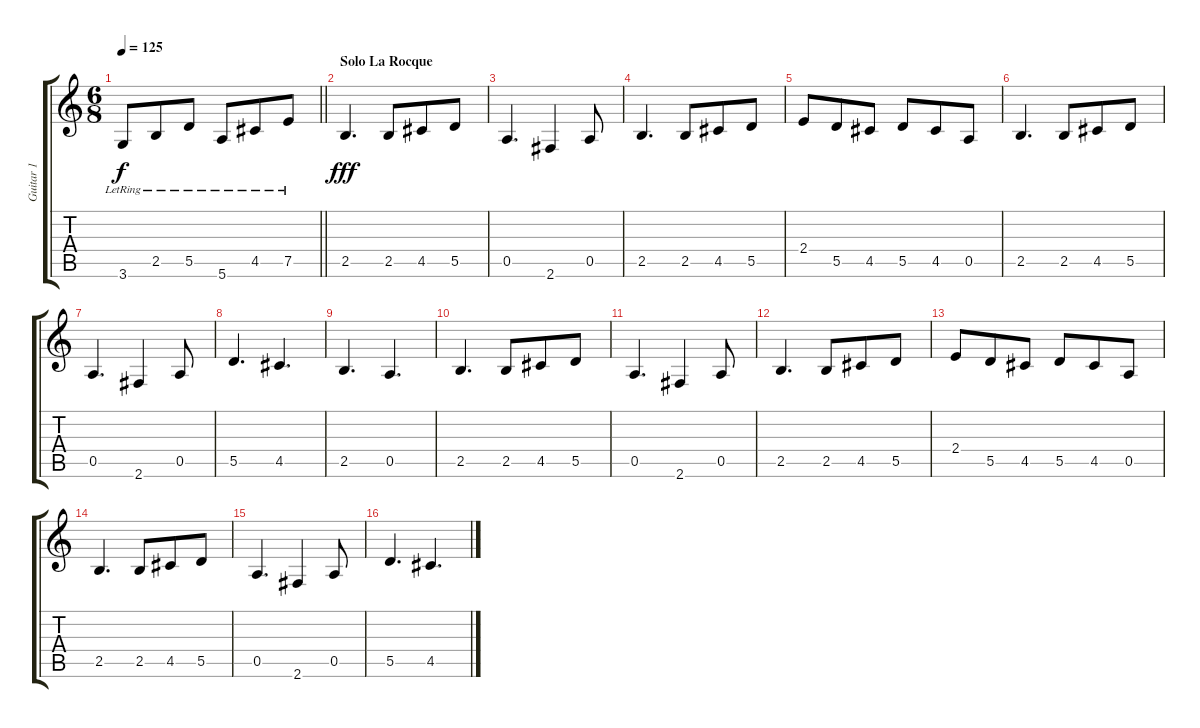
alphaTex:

\track ("Guitar 1" "Guitar 1") {instrument distortionguitar}
\staff {score tabs}
\tuning (E4 B3 G3 D3 A2 E2) {hide}
\ts (6 8)
\tempo 125
\clef g2
\barLineRight lightlight
\ks c
3.6{lr}.8{dy f} 2.5{lr}.8 5.5{lr}.8 5.6{lr}.8 4.5{lr}.8 7.5{lr}.8 |
\section ("" "Solo La Rocque")
2.5.4{d dy fff} 2.5.8 4.5.8 5.5.8 |
0.5.4{d} 2.6.4 0.5.8 |
2.5.4{d} 2.5.8 4.5.8 5.5.8 |
2.4.8 5.5.8 4.5.8 5.5.8 4.5.8 0.5.8 |
2.5.4{d} 2.5.8 4.5.8 5.5.8 |
0.5.4{d} 2.6.4 0.5.8 |
5.5.4{d} 4.5.4{d} |
2.5.4{d} 0.5.4{d} |
2.5.4{d} 2.5.8 4.5.8 5.5.8 |
0.5.4{d} 2.6.4 0.5.8 |
2.5.4{d} 2.5.8 4.5.8 5.5.8 |
2.4.8 5.5.8 4.5.8 5.5.8 4.5.8 0.5.8 |
2.5.4{d} 2.5.8 4.5.8 5.5.8 |
0.5.4{d} 2.6.4 0.5.8 |
5.5.4{d} 4.5.4{d}
